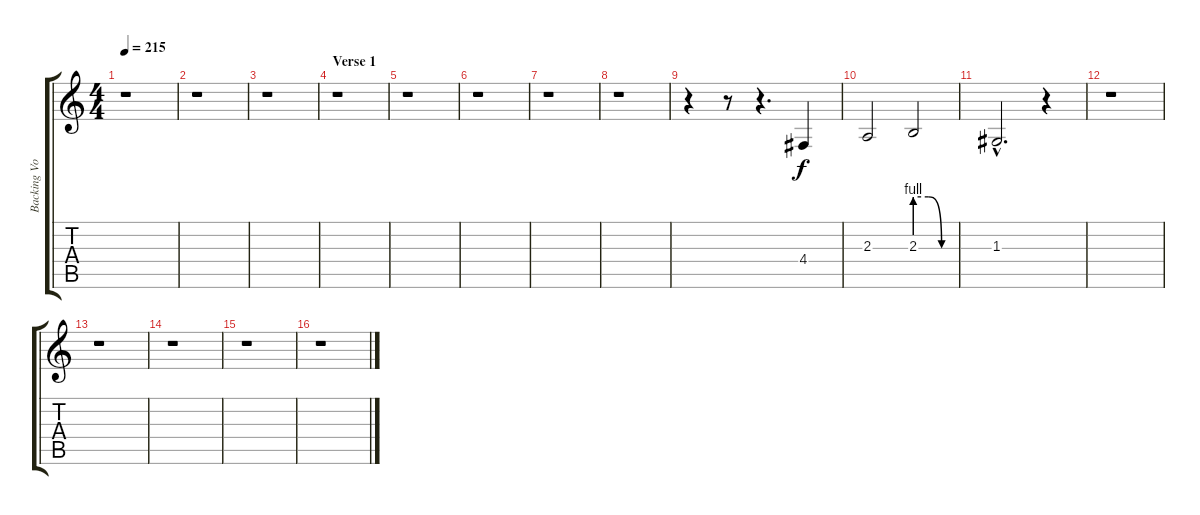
\track ("Backing Vocals" "Backing Vo") {instrument lead2sawtooth}
\staff {score tabs}
\tuning (E4 B3 G3 D3 A2 E2) {hide}
\ts (4 4)
\tempo 215
\clef g2
\ks c
r.1{dy f} |
r.1 |
r.1 |
\section ("" "Verse 1")
r.1 |
r.1 |
r.1 |
r.1 |
r.1 |
r.4 r.8 r.4{d} 4.4.4 |
2.3.2 2.3{be (custom 0 4 20 4 40 0 60 0)}.2 |
1.3{hac}.2{d} r.4 |
r.1 |
r.1 |
r.1 |
r.1 |
r.1
